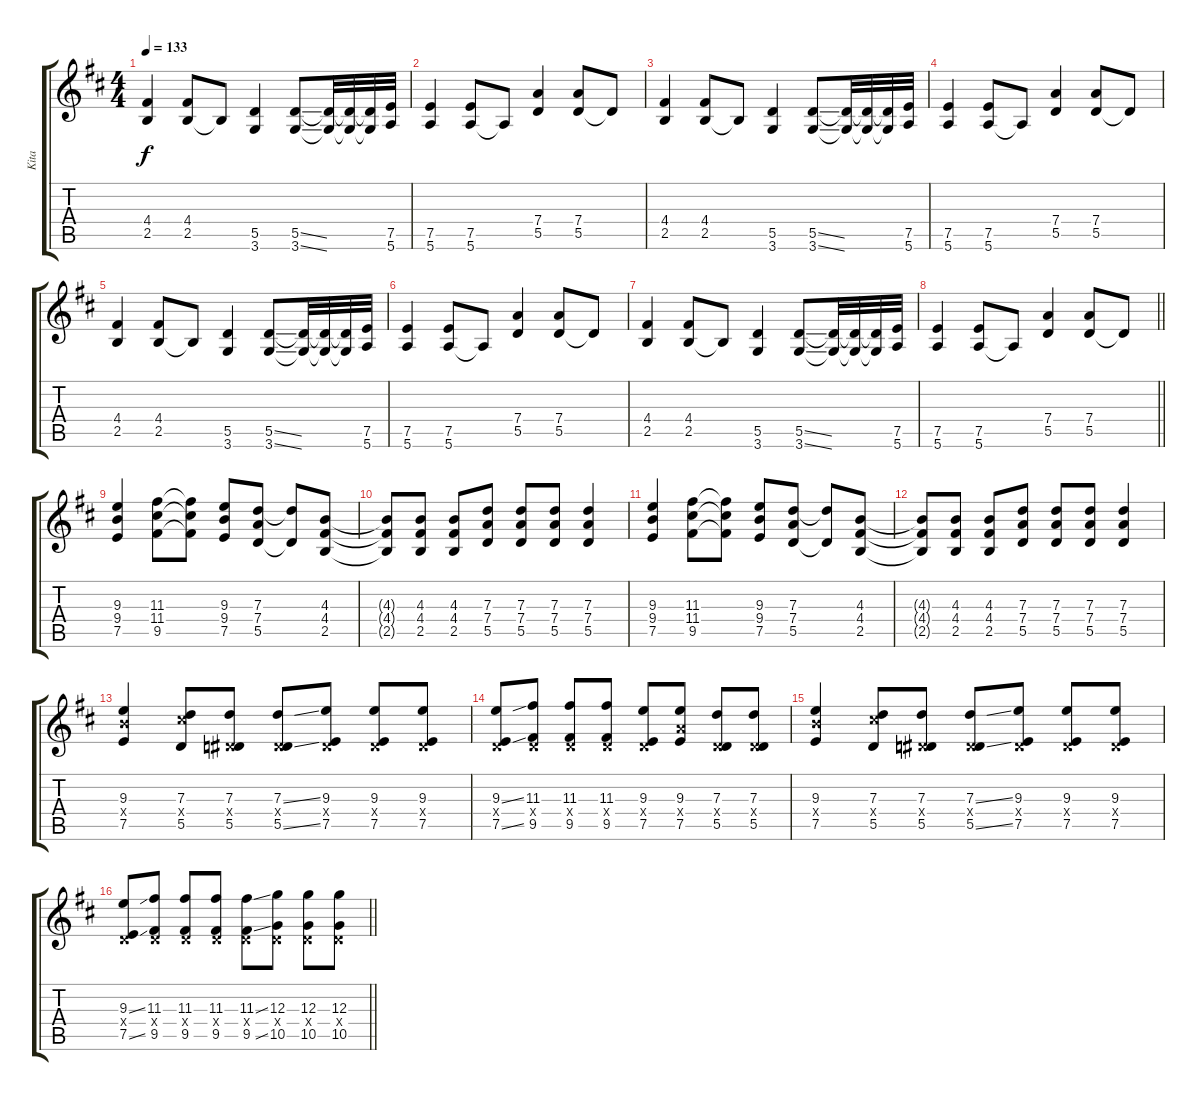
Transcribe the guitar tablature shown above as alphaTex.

\track ("Kita" "Kita") {instrument overdrivenguitar}
\staff {score tabs}
\tuning (E4 B3 G3 D3 A2 E2) {hide}
\ts (4 4)
\tempo 133
\clef g2
\ks d
(4.4 2.5).4{dy f} (4.4 2.5).8 2.5{t}.8 (5.5 3.6).4 (5.5{ss} 3.6{ss}).8 (5.5{t} 3.6{t}).32 (5.5{t} 3.6{t}).32 (5.5{t} 3.6{t}).32 (7.5 5.6).32 |
(7.5 5.6).4 (7.5 5.6).8 5.6{t}.8 (7.4 5.5).4 (7.4 5.5).8 5.5{t}.8 |
(4.4 2.5).4 (4.4 2.5).8 2.5{t}.8 (5.5 3.6).4 (5.5{ss} 3.6{ss}).8 (5.5{t} 3.6{t}).32 (5.5{t} 3.6{t}).32 (5.5{t} 3.6{t}).32 (7.5 5.6).32 |
(7.5 5.6).4 (7.5 5.6).8 5.6{t}.8 (7.4 5.5).4 (7.4 5.5).8 5.5{t}.8 |
(4.4 2.5).4 (4.4 2.5).8 2.5{t}.8 (5.5 3.6).4 (5.5{ss} 3.6{ss}).8 (5.5{t} 3.6{t}).32 (5.5{t} 3.6{t}).32 (5.5{t} 3.6{t}).32 (7.5 5.6).32 |
(7.5 5.6).4 (7.5 5.6).8 5.6{t}.8 (7.4 5.5).4 (7.4 5.5).8 5.5{t}.8 |
(4.4 2.5).4 (4.4 2.5).8 2.5{t}.8 (5.5 3.6).4 (5.5{ss} 3.6{ss}).8 (5.5{t} 3.6{t}).32 (5.5{t} 3.6{t}).32 (5.5{t} 3.6{t}).32 (7.5 5.6).32 |
\barLineRight lightlight
(7.5 5.6).4 (7.5 5.6).8 5.6{t}.8 (7.4 5.5).4 (7.4 5.5).8 5.5{t}.8 |
(9.3 9.4 7.5).4 (11.3 11.4 9.5).8 (11.3{t} 11.4{t} 9.5{t}).8 (9.3 9.4 7.5).8 (7.3 7.4 5.5).8 (7.3{t} 5.5{t}).8 (4.3 4.4 2.5).8 |
(4.3{t} 4.4{t} 2.5{t}).8 (4.3 4.4 2.5).8 (4.3 4.4 2.5).8 (7.3 7.4 5.5).8 (7.3 7.4 5.5).8 (7.3 7.4 5.5).8 (7.3 7.4 5.5).4 |
(9.3 9.4 7.5).4 (11.3 11.4 9.5).8 (11.3{t} 11.4{t} 9.5{t}).8 (9.3 9.4 7.5).8 (7.3 7.4 5.5).8 (7.3{t} 5.5{t}).8 (4.3 4.4 2.5).8 |
(4.3{t} 4.4{t} 2.5{t}).8 (4.3 4.4 2.5).8 (4.3 4.4 2.5).8 (7.3 7.4 5.5).8 (7.3 7.4 5.5).8 (7.3 7.4 5.5).8 (7.3 7.4 5.5).4 |
(9.3 9.4{x} 7.5).4 (7.3 11.4{x} 5.5).8 (7.3 1.4{x} 5.5).8 (7.3{ss} 0.4{x} 5.5{ss}).8 (9.3 0.4{x} 7.5).8 (9.3 0.4{x} 7.5).8 (9.3 0.4{x} 7.5).8 |
(9.3{ss} 0.4{x} 7.5{ss}).8 (11.3 0.4{x} 9.5).8 (11.3 0.4{x} 9.5).8 (11.3 0.4{x} 9.5).8 (9.3 0.4{x} 7.5).8 (9.3 7.4{x} 7.5).8 (7.3 0.4{x} 5.5).8 (7.3 0.4{x} 5.5).8 |
(9.3 9.4{x} 7.5).4 (7.3 11.4{x} 5.5).8 (7.3 1.4{x} 5.5).8 (7.3{ss} 0.4{x} 5.5{ss}).8 (9.3 0.4{x} 7.5).8 (9.3 0.4{x} 7.5).8 (9.3 0.4{x} 7.5).8 |
\barLineRight lightlight
(9.3{ss} 0.4{x} 7.5{ss}).8 (11.3 0.4{x} 9.5).8 (11.3 0.4{x} 9.5).8 (11.3 0.4{x} 9.5).8 (11.3{ss} 0.4{x} 9.5{ss}).8 (12.3 0.4{x} 10.5).8 (12.3 0.4{x} 10.5).8 (12.3 0.4{x} 10.5).8
